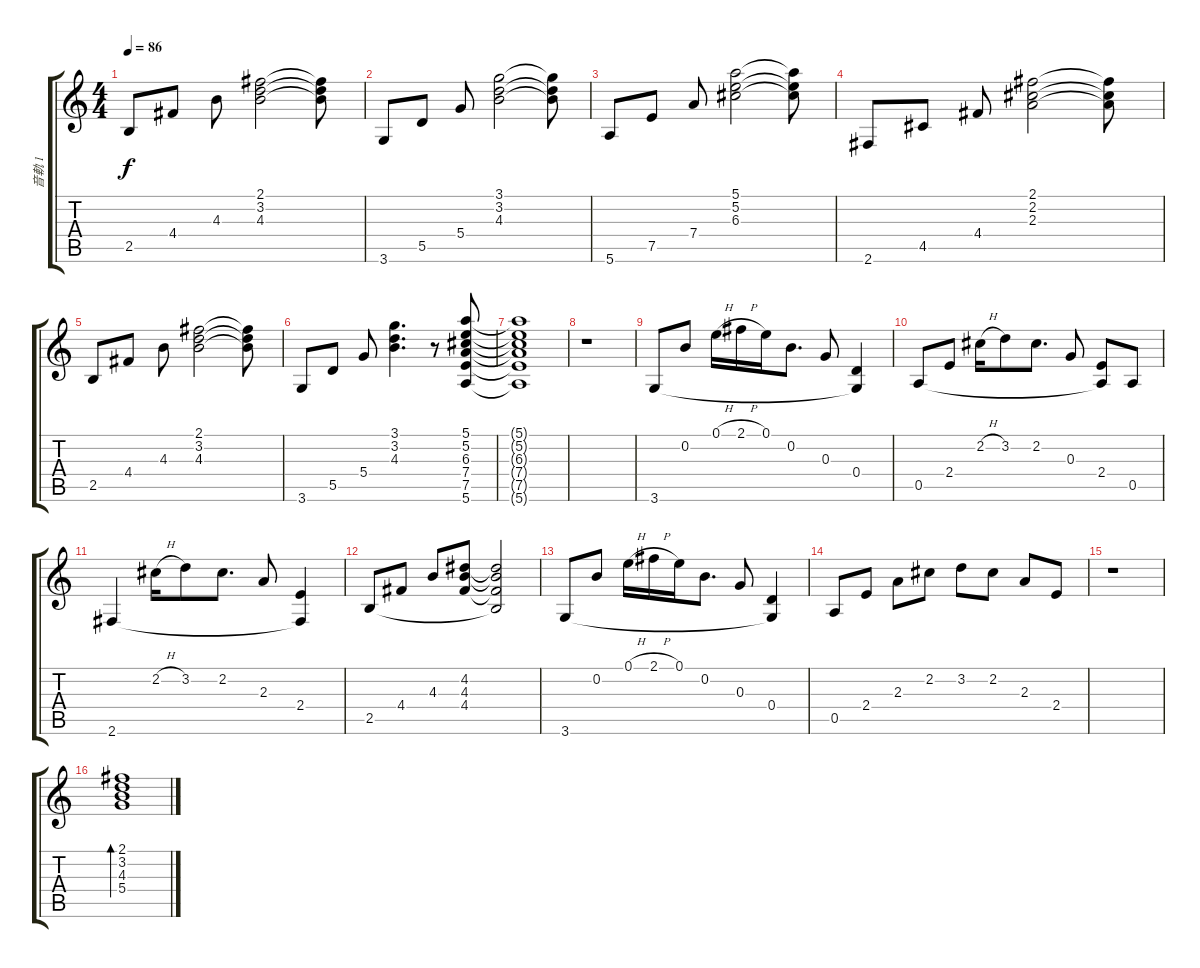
\track ("音軌 1" "音軌 1") {instrument electricguitarjazz}
\staff {score tabs}
\tuning (E4 B3 G3 D3 A2 E2) {hide}
\ts (4 4)
\tempo 86
\clef g2
\ks c
2.5.8{dy f} 4.4.8 4.3.8 (2.1 3.2 4.3).2 (2.1{t} 3.2{t} 4.3{t}).8 |
3.6.8 5.5.8 5.4.8 (3.1 3.2 4.3).2 (3.1{t} 3.2{t} 4.3{t}).8 |
5.6.8 7.5.8 7.4.8 (5.1 5.2 6.3).2 (5.1{t} 5.2{t} 6.3{t}).8 |
2.6.8 4.5.8 4.4.8 (2.1 2.2 2.3).2 (2.1{t} 2.2{t} 2.3{t}).8 |
2.5.8 4.4.8 4.3.8 (2.1 3.2 4.3).2 (2.1{t} 3.2{t} 4.3{t}).8 |
3.6.8 5.5.8 5.4.8 (3.1 3.2 4.3).4{d} r.8 (5.1 5.2 6.3 7.4 7.5 5.6).8 |
(5.1{t} 5.2{t} 6.3{t} 7.4{t} 7.5{t} 5.6{t}).1 |
r.1 |
3.6.8{instrument electricguitarjazz} 0.2.8 0.1{h}.16 2.1{h}.16 0.1.16 0.2.8{d} 0.3.8 (0.4 3.6{t}).4 |
0.5.8 2.4.8 2.2{h}.16 3.2.8 2.2.8{d} 0.3.8 (2.4 0.5{t}).8 0.5.8 |
2.6.4 2.2{h}.16 3.2.8 2.2.8{d} 2.3.8 (2.4 2.6{t}).4 |
2.5.8 4.4.8 4.3.8 (4.2 4.3 4.4).8 (4.2{t} 4.3{t} 4.4{t} 2.5{t}).2 |
3.6.8 0.2.8 0.1{h}.16 2.1{h}.16 0.1.16 0.2.8{d} 0.3.8 (0.4 3.6{t}).4 |
0.5.8 2.4.8 2.3.8 2.2.8 3.2.8 2.2.8 2.3.8 2.4.8 |
r.1 |
(2.1 3.2 4.3 5.4).1{bd 60}
